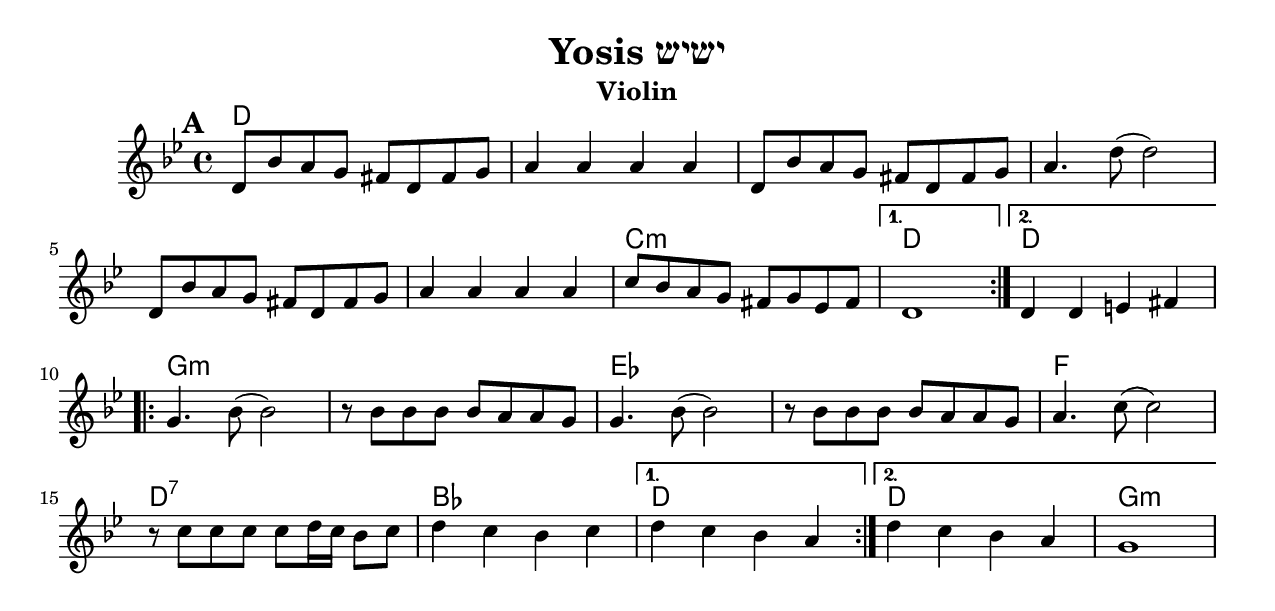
\version "2.18.0"
\include "english.ly"
%\pointAndClickOff
\paper{
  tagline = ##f
  print-all-headers = ##t
  #(set-paper-size "letter")
}
date = #(strftime "%d-%m-%Y" (localtime (current-time)))

%\markup{ \italic{ " Updated " \date  }  }

%\markup{ Got something to say? }

global = {
  \clef treble
  \key g \minor
  \time 4/4
  \set Score.markFormatter = #format-mark-box-alphabet
}

%#################################### Melody ########################
melody = \relative c' {
  \global
  %\partial 16*3 a16 d f   %lead in notes

  \repeat volta 2{
    \mark \default
    d8 bf' a g fs d fs g
    a4 a a a
    d,8 bf' a g fs d fs g
    a4. d8(d2)|

    d,8 bf' a g fs d fs g
    a4 a a a
    c8 bf a g fs g ef fs

  }
  \alternative { { d1}{ d4 d e fs} }
  \break

  \repeat volta 2{
    g4. bf8(bf2)
    r8 bf bf bf bf a a g|
    g4. bf8(bf2)
    r8 bf bf bf bf a a g|

    a4. c8(c2)
    r8 c c c c d16 c bf8 c|
    d4 c bf c
  }
  \alternative {
    {

      d4 c bf a
    }
    {
      d4 c bf a
      g1
    }
  }

}
%################################# Lyrics #####################
%\addlyrics{  }
%################################# Chords #######################
harmonies = \chordmode {
  d1*6
  c1:m
  d1
  d1
  %add progression for 2nd ending
  g1*2:m
  ef1*2
  f1
  d1:7
  bf1
  d1
  d1
  g1:m
}

\score { \displayLilyMusic
  <<
    \new ChordNames {
      \set chordChanges = ##f
      \harmonies
    }
    \new Staff
   \melody
  >>
  \header{
    title= "Yosis ישיש"
    subtitle=""
    composer= ""
    instrument = "Violin"
    arranger= ""
  }
  \midi{\tempo 4 = 120}
  \layout{indent = 1.0\cm}
}
%{
  % more verses:
  \markup{}
  \markup {
  \fill-line {
  \hspace #0.1 % distance from left margin
  \column {
  \line { "1."
  \column {
  ""
  }
  }
  \hspace #0.2 % vertical distance between verses
  \line { "2."
  \column {
  ""
  }
  }
  }
  \hspace #0.1  % horiz. distance between columns
  \column {
  \line { "3."
  \column {
  ""
  }
  }
  \hspace #0.2 % distance between verses
  \line { "4."
  \column {
  ""
  }
  }
  }
  \hspace #0.1 % distance to right margin
  }
  }

%}
